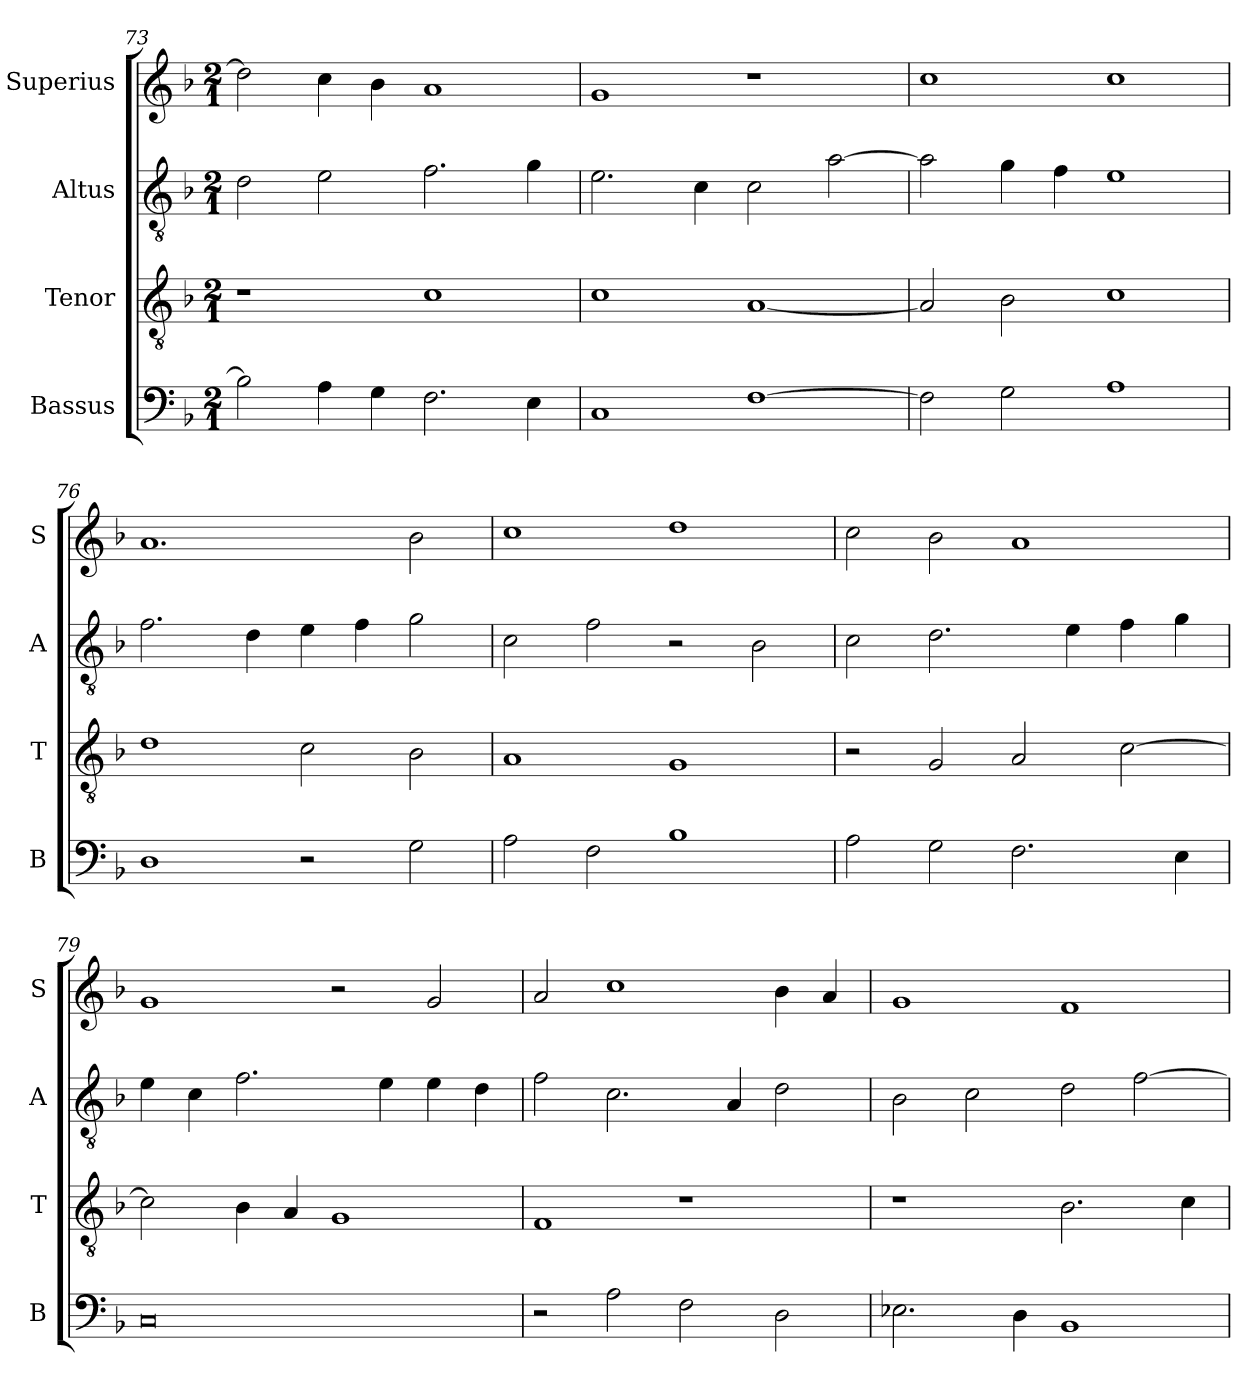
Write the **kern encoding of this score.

**kern	**kern	**kern	**kern
*part4	*part3	*part2	*part1
*staff4	*staff3	*staff2	*staff1
*I"Bassus	*I"Tenor	*I"Altus	*I"Superius
*I'B	*I'T	*I'A	*I'S
*clefF4	*clefGv2	*clefGv2	*clefG2
*k[b-]	*k[b-]	*k[b-]	*k[b-]
*M2/1	*M2/1	*M2/1	*M2/1
=73	=73	=73	=73
2B-\]	1r	2d\	2dd\]
4A\	.	2e\	4cc\
4G\	.	.	4b-\
2.F\	1c	2.f\	1a
4E\	.	4g\	.
=74	=74	=74	=74
1C	1c	2.e\	1g
.	.	4c\	.
[1F	[1A	2c\	1r
.	.	[2a\	.
=75	=75	=75	=75
2F\]	2A/]	2a\]	1cc
2G\	2B-\	4g\	.
.	.	4f\	.
1A	1c	1e	1cc
=76	=76	=76	=76
1D	1d	2.f\	1.a
.	.	4d\	.
2r	2c\	4e\	.
.	.	4f\	.
2G\	2B-\	2g\	2b-\
=77	=77	=77	=77
2A\	1A	2c\	1cc
2F\	.	2f\	.
1B-	1G	2r	1dd
.	.	2B-\	.
=78	=78	=78	=78
2A\	2r	2c\	2cc\
2G\	2G/	2.d\	2b-\
2.F\	2A/	.	1a
.	.	4e\	.
.	[2c\	4f\	.
4E\	.	4g\	.
=79	=79	=79	=79
0C	2c\]	4e\	1g
.	.	4c\	.
.	4B-\	2.f\	.
.	4A/	.	.
.	1G	.	2r
.	.	4e\	.
.	.	4e\	2g/
.	.	4d\	.
=80	=80	=80	=80
2r	1F	2f\	2a/
2A\	.	2.c\	1cc
2F\	1r	.	.
.	.	4A/	.
2D\	.	2d\	4b-\
.	.	.	4a/
=81	=81	=81	=81
2.E-X\	1r	2B-\	1g
.	.	2c\	.
4D\	.	.	.
1BB-	2.B-\	2d\	1f
.	.	[2f\	.
.	4c\	.	.
=	=	=	=
*-	*-	*-	*-
